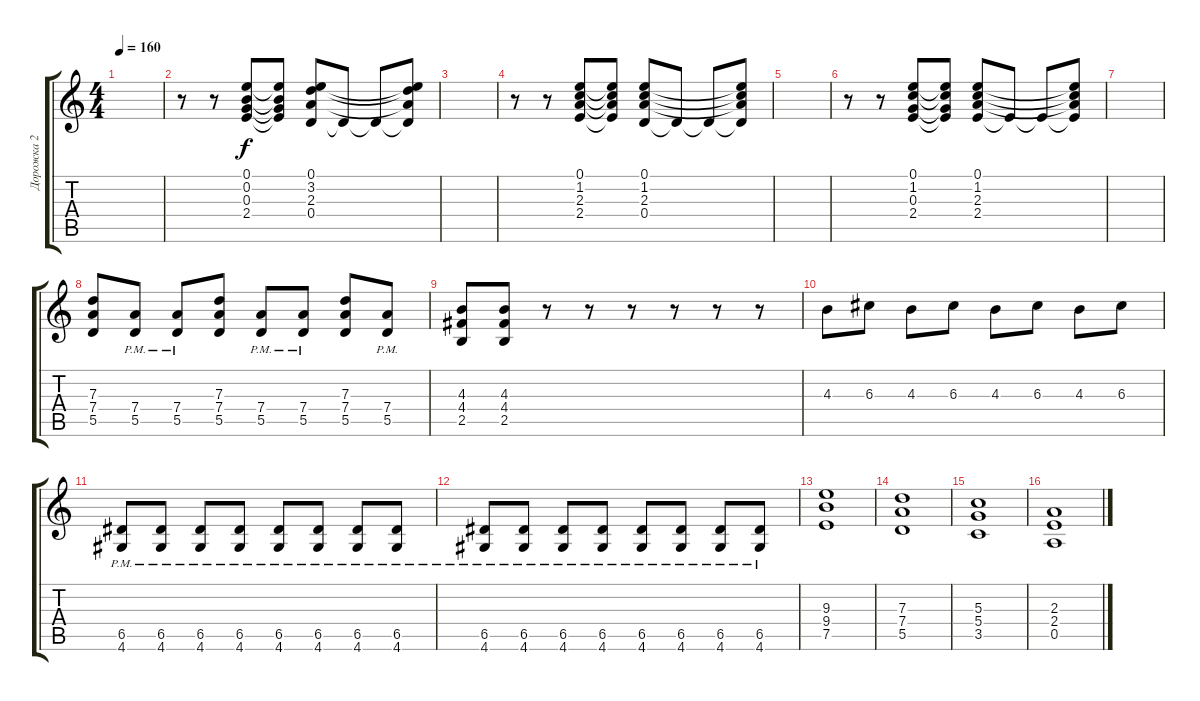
\track ("Дорожка 2" "Дорожка 2") {instrument distortionguitar}
\staff {score tabs}
\tuning (E4 B3 G3 D3 A2 E2) {hide}
\ts (4 4)
\tempo 160
\clef g2
\ks c
|
r.8 r.8 (0.1 0.2 0.3 2.4).8 (0.1{t} 0.2{t} 0.3{t} 2.4{t}).8 (0.1 3.2 2.3 0.4).8 0.4{t}.8 0.4{t}.8 (0.1{t} 3.2{t} 2.3{t} 0.4{t}).8 |
|
r.8 r.8 (0.1 1.2 2.3 2.4).8 (0.1{t} 1.2{t} 2.3{t} 2.4{t}).8 (0.1 1.2 2.3 0.4).8 0.4{t}.8 0.4{t}.8 (0.1{t} 1.2{t} 2.3{t} 0.4{t}).8 |
|
r.8 r.8 (0.1 1.2 0.3 2.4).8 (0.1{t} 1.2{t} 0.3{t} 2.4{t}).8 (0.1 1.2 2.3 2.4).8 2.4{t}.8 2.4{t}.8 (0.1{t} 1.2{t} 2.3{t} 2.4{t}).8 |
|
(7.3 7.4 5.5).8 (7.4{pm} 5.5{pm}).8 (7.4{pm} 5.5{pm}).8 (7.3 7.4 5.5).8 (7.4{pm} 5.5{pm}).8 (7.4{pm} 5.5{pm}).8 (7.3 7.4 5.5).8 (7.4{pm} 5.5{pm}).8 |
(4.3 4.4 2.5).8 (4.3 4.4 2.5).8 r.8 r.8 r.8 r.8 r.8 r.8 |
4.3.8 6.3.8 4.3.8 6.3.8 4.3.8 6.3.8 4.3.8 6.3.8 |
(6.5{pm} 4.6{pm}).8 (6.5{pm} 4.6{pm}).8 (6.5{pm} 4.6{pm}).8 (6.5{pm} 4.6{pm}).8 (6.5{pm} 4.6{pm}).8 (6.5{pm} 4.6{pm}).8 (6.5{pm} 4.6{pm}).8 (6.5{pm} 4.6{pm}).8 |
(6.5{pm} 4.6{pm}).8 (6.5{pm} 4.6{pm}).8 (6.5{pm} 4.6{pm}).8 (6.5{pm} 4.6{pm}).8 (6.5{pm} 4.6{pm}).8 (6.5{pm} 4.6{pm}).8 (6.5{pm} 4.6{pm}).8 (6.5{pm} 4.6{pm}).8 |
(9.3 9.4 7.5).1 |
(7.3 7.4 5.5).1 |
(5.3 5.4 3.5).1 |
(2.3 2.4 0.5).1
